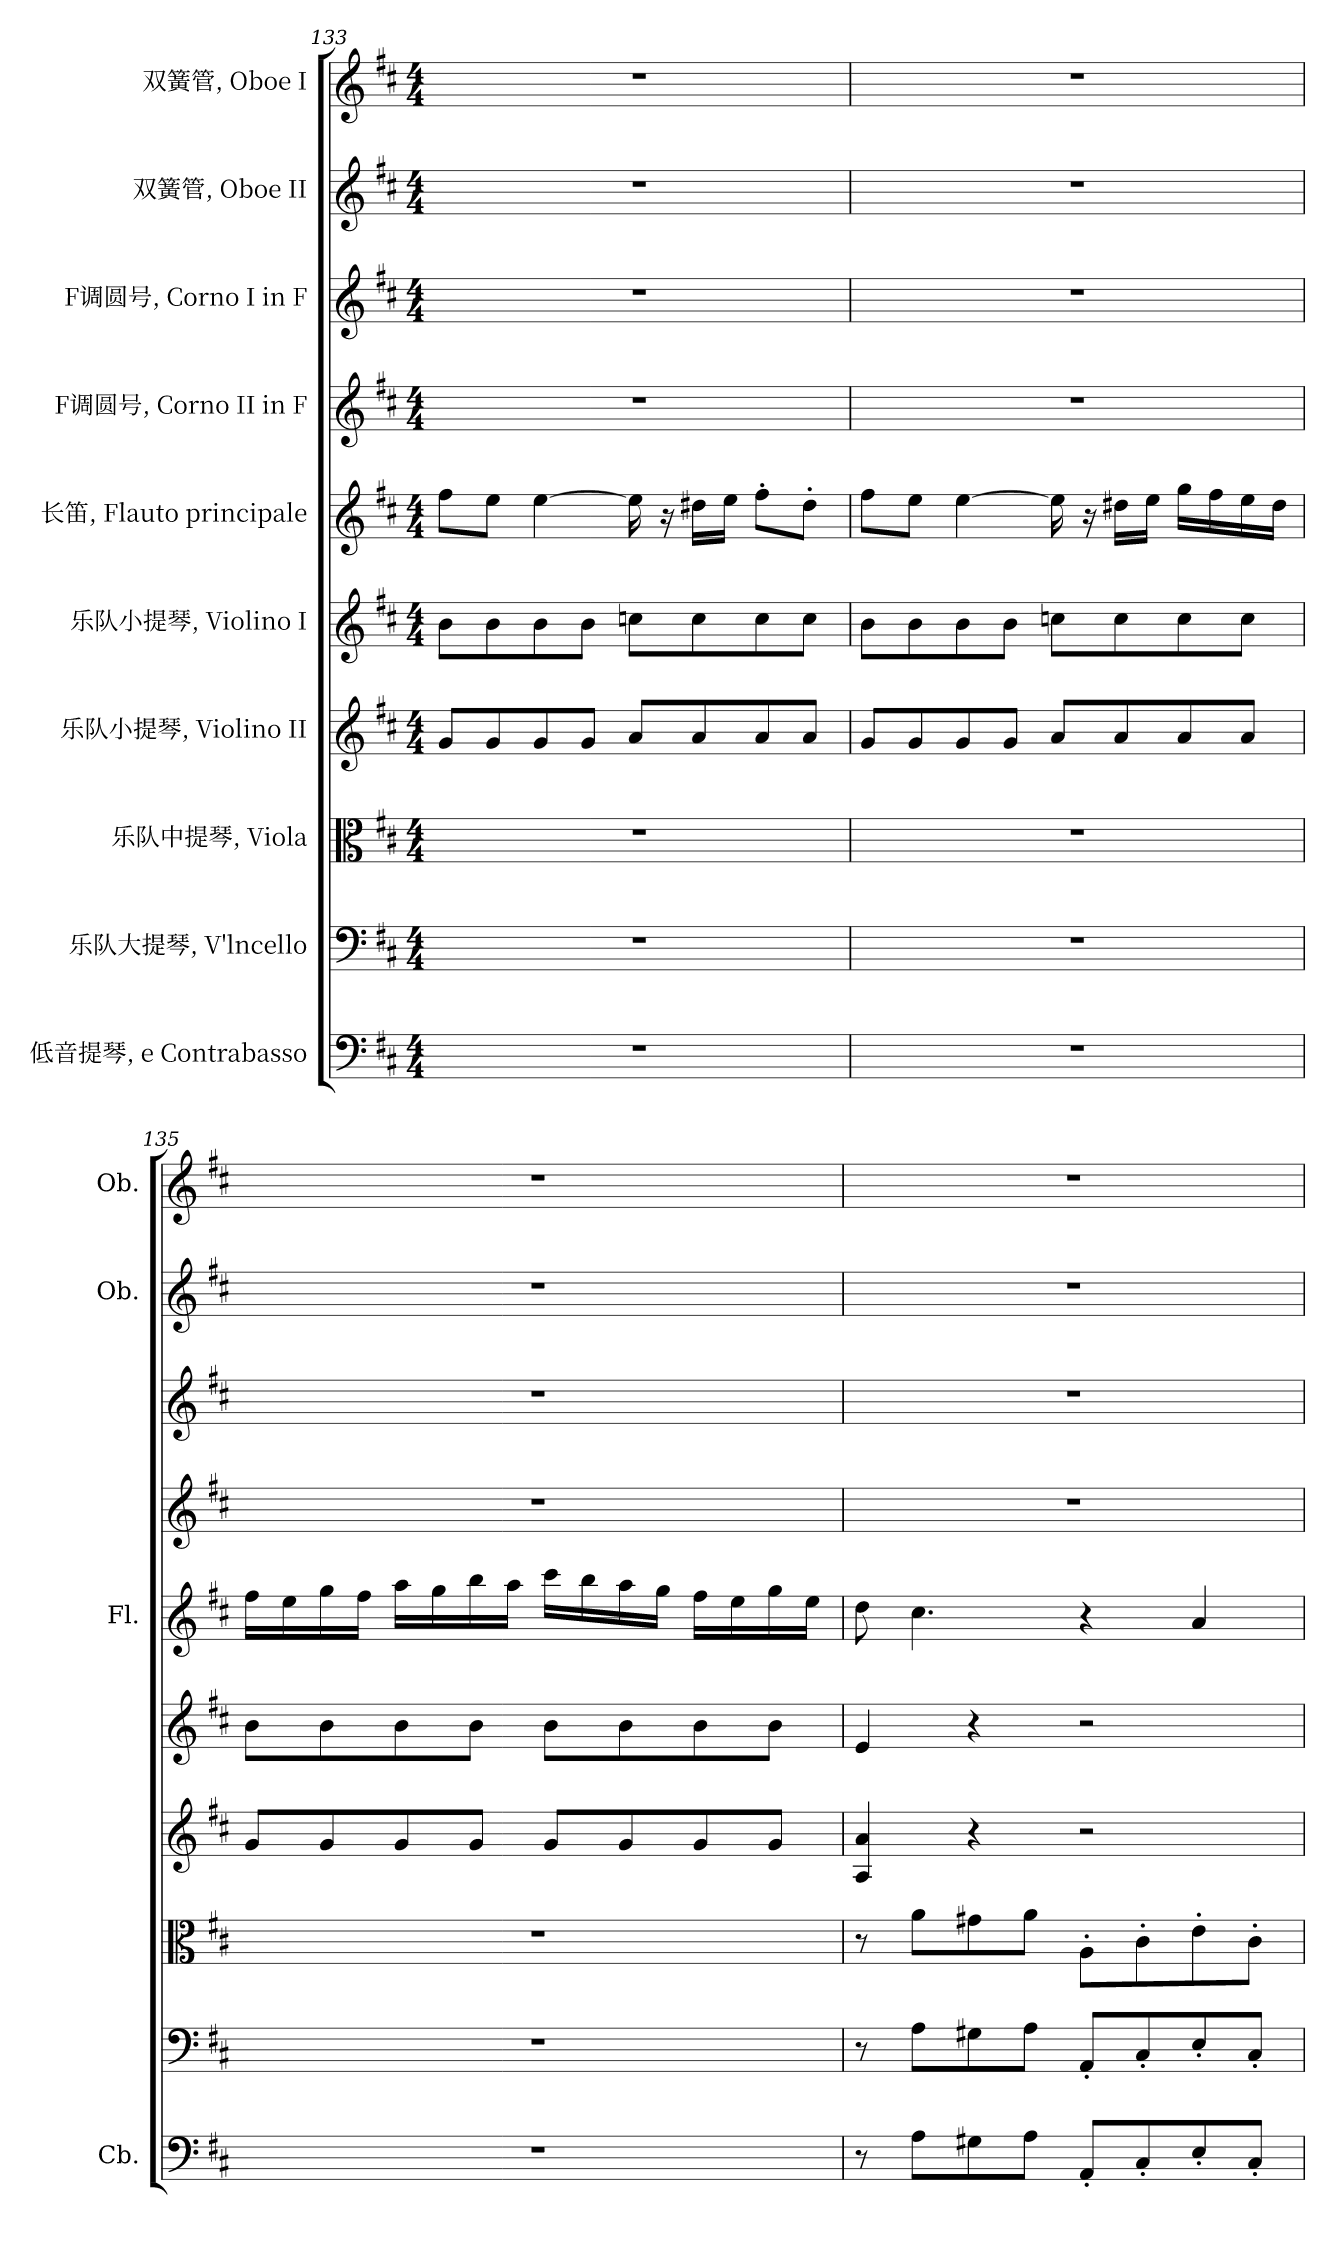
**kern	**kern	**kern	**kern	**kern	**kern	**kern	**kern	**kern	**kern
*part10	*part9	*part8	*part7	*part6	*part5	*part4	*part3	*part2	*part1
*staff10	*staff9	*staff8	*staff7	*staff6	*staff5	*staff4	*staff3	*staff2	*staff1
*I"低音提琴, e Contrabasso	*I"乐队大提琴, V'lncello	*I"乐队中提琴, Viola	*I"乐队小提琴, Violino II	*I"乐队小提琴, Violino I	*I"长笛, Flauto principale	*I"F调圆号, Corno II in F	*I"F调圆号, Corno I in F	*I"双簧管, Oboe II	*I"双簧管, Oboe I
*I'Cb.	*	*	*	*	*I'Fl.	*	*	*I'Ob.	*I'Ob.
*clefF4	*clefF4	*clefC3	*clefG2	*clefG2	*clefG2	*clefG2	*clefG2	*clefG2	*clefG2
*ITrd7c12	*	*	*	*	*	*ITrd4c7	*ITrd4c7	*	*
*k[f#c#]	*k[f#c#]	*k[f#c#]	*k[f#c#]	*k[f#c#]	*k[f#c#]	*k[f#]	*k[f#]	*k[f#c#]	*k[f#c#]
*M4/4	*M4/4	*M4/4	*M4/4	*M4/4	*M4/4	*M4/4	*M4/4	*M4/4	*M4/4
=133	=133	=133	=133	=133	=133	=133	=133	=133	=133
1r	1r	1r	8g/L	8b\L	8ff#\L	1r	1r	1r	1r
.	.	.	8g/	8b\	8ee\J	.	.	.	.
.	.	.	8g/	8b\	[4ee\	.	.	.	.
.	.	.	8g/J	8b\J	.	.	.	.	.
.	.	.	8a/L	8ccn\L	16ee\]	.	.	.	.
.	.	.	.	.	16r	.	.	.	.
.	.	.	8a/	8cc\	16dd#X\LL	.	.	.	.
.	.	.	.	.	16ee\JJ	.	.	.	.
.	.	.	8a/	8cc\	8ff#'\L	.	.	.	.
.	.	.	8a/J	8cc\J	8dd#'\J	.	.	.	.
=134	=134	=134	=134	=134	=134	=134	=134	=134	=134
1r	1r	1r	8g/L	8b\L	8ff#\L	1r	1r	1r	1r
.	.	.	8g/	8b\	8ee\J	.	.	.	.
.	.	.	8g/	8b\	[4ee\	.	.	.	.
.	.	.	8g/J	8b\J	.	.	.	.	.
.	.	.	8a/L	8ccn\L	16ee\]	.	.	.	.
.	.	.	.	.	16r	.	.	.	.
.	.	.	8a/	8cc\	16dd#X\LL	.	.	.	.
.	.	.	.	.	16ee\JJ	.	.	.	.
.	.	.	8a/	8cc\	16gg\LL	.	.	.	.
.	.	.	.	.	16ff#\	.	.	.	.
.	.	.	8a/J	8cc\J	16ee\	.	.	.	.
.	.	.	.	.	16dd#\JJ	.	.	.	.
!!LO:PB:g=z
=135	=135	=135	=135	=135	=135	=135	=135	=135	=135
1r	1r	1r	8g/L	8b\L	16ff#\LL	1r	1r	1r	1r
.	.	.	.	.	16ee\	.	.	.	.
.	.	.	8g/	8b\	16gg\	.	.	.	.
.	.	.	.	.	16ff#\JJ	.	.	.	.
.	.	.	8g/	8b\	16aa\LL	.	.	.	.
.	.	.	.	.	16gg\	.	.	.	.
.	.	.	8g/J	8b\J	16bb\	.	.	.	.
.	.	.	.	.	16aa\JJ	.	.	.	.
.	.	.	8g/L	8b\L	16ccc#\LL	.	.	.	.
.	.	.	.	.	16bb\	.	.	.	.
.	.	.	8g/	8b\	16aa\	.	.	.	.
.	.	.	.	.	16gg\JJ	.	.	.	.
.	.	.	8g/	8b\	16ff#\LL	.	.	.	.
.	.	.	.	.	16ee\	.	.	.	.
.	.	.	8g/J	8b\J	16gg\	.	.	.	.
.	.	.	.	.	16ee\JJ	.	.	.	.
=136	=136	=136	=136	=136	=136	=136	=136	=136	=136
8r	8r	8r	4A/ 4a/	4e/	8dd\	1r	1r	1r	1r
8AA\L	8A\L	8a\L	.	.	4.cc#\	.	.	.	.
8GG#X\	8G#X\	8g#X\	4r	4r	.	.	.	.	.
8AA\J	8A\J	8a\J	.	.	.	.	.	.	.
8AAA'/L	8AA'/L	8A'\L	2r	2r	4r	.	.	.	.
8CC#'/	8C#'/	8c#'\	.	.	.	.	.	.	.
8EE'/	8E'/	8e'\	.	.	4a/	.	.	.	.
8CC#'/J	8C#'/J	8c#'\J	.	.	.	.	.	.	.
=	=	=	=	=	=	=	=	=	=
*-	*-	*-	*-	*-	*-	*-	*-	*-	*-
